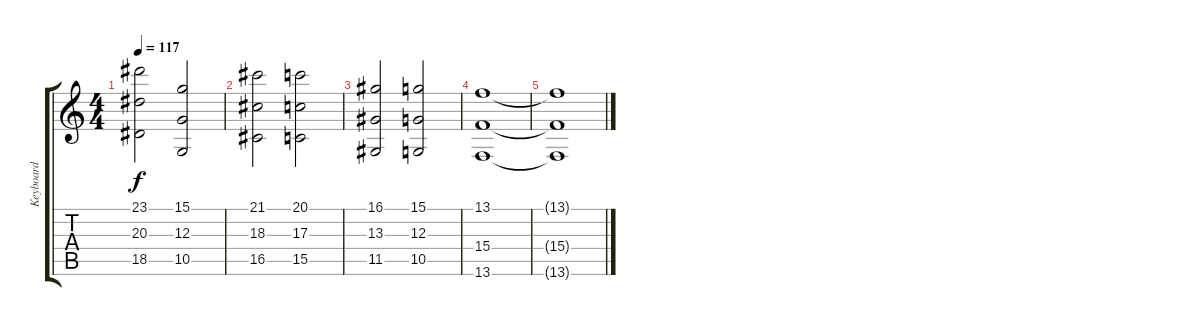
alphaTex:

\track ("Keyboard" "Keyboard") {instrument lead2sawtooth}
\staff {score tabs}
\tuning (E4 B3 G3 D3 A2 E2) {hide}
\ts (4 4)
\tempo 117
\clef g2
\ks c
(23.1 20.3 18.5).2{dy f} (15.1 12.3 10.5).2 |
(21.1 18.3 16.5).2 (20.1 17.3 15.5).2 |
(16.1 13.3 11.5).2 (15.1 12.3 10.5).2 |
(13.1 15.4 13.6).1 |
(13.1{t} 15.4{t} 13.6{t}).1
